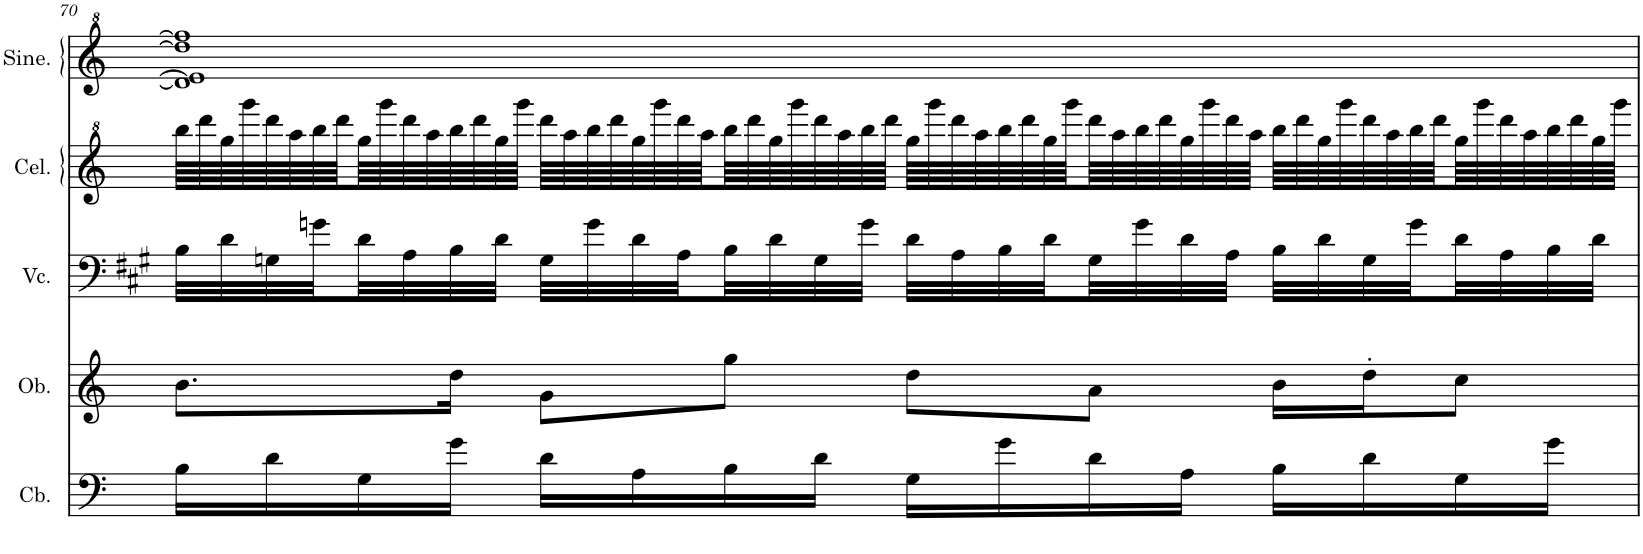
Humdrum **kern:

**kern	**kern	**kern	**kern	**kern
*part5	*part4	*part3	*part2	*part1
*staff5	*staff4	*staff3	*staff2	*staff1
*I"Contrabass	*I"Oboe	*I"Violoncello	*I"Celesta	*I"Sine Synthesiser
*I'Cb.	*I'Ob.	*I'Vc.	*I'Cel.	*I'Sine.
!!LO:PB:g=z
*clefF4	*clefG2	*clefF4	*clefG^2	*clefG^2
*Trd7c12	*	*	*Trd-7c-12	*
*k[]	*k[]	*k[f#c#g#]	*k[]	*k[]
*M4/4	*M4/4	*M4/4	*M4/4	*M4/4
=70	=70	=70	=70	=70
16B\LL	8.b\L	32B\LLL	64bbb\LLLL	1dd] 1ee-] 1ddd] 1fff]
.	.	.	64dddd\	.
.	.	32d\	64ggg\	.
.	.	.	64gggg\	.
16d\	.	32Gn\	64dddd\	.
.	.	.	64aaa\	.
.	.	32gn\	64bbb\	.
.	.	.	64dddd\	.
16G\	.	32d\	64ggg\	.
.	.	.	64gggg\	.
.	.	32A\	64dddd\	.
.	.	.	64aaa\	.
16g\JJ	16dd\Jk	32B\	64bbb\	.
.	.	.	64dddd\	.
.	.	32d\JJJ	64ggg\	.
.	.	.	64gggg\JJJJ	.
16d\LL	8g\L	32G\LLL	64dddd\LLLL	.
.	.	.	64aaa\	.
.	.	32g\	64bbb\	.
.	.	.	64dddd\	.
16A\	.	32d\	64ggg\	.
.	.	.	64gggg\	.
.	.	32A\	64dddd\	.
.	.	.	64aaa\	.
16B\	8gg\J	32B\	64bbb\	.
.	.	.	64dddd\	.
.	.	32d\	64ggg\	.
.	.	.	64gggg\	.
16d\JJ	.	32G\	64dddd\	.
.	.	.	64aaa\	.
.	.	32g\JJJ	64bbb\	.
.	.	.	64dddd\JJJJ	.
16G\LL	8dd\L	32d\LLL	64ggg\LLLL	.
.	.	.	64gggg\	.
.	.	32A\	64dddd\	.
.	.	.	64aaa\	.
16g\	.	32B\	64bbb\	.
.	.	.	64dddd\	.
.	.	32d\	64ggg\	.
.	.	.	64gggg\	.
16d\	8a\J	32G\	64dddd\	.
.	.	.	64aaa\	.
.	.	32g\	64bbb\	.
.	.	.	64dddd\	.
16A\JJ	.	32d\	64ggg\	.
.	.	.	64gggg\	.
.	.	32A\JJJ	64dddd\	.
.	.	.	64aaa\JJJJ	.
16B\LL	16b\LL	32B\LLL	64bbb\LLLL	.
.	.	.	64dddd\	.
.	.	32d\	64ggg\	.
.	.	.	64gggg\	.
16d\	16dd'\J	32G\	64dddd\	.
.	.	.	64aaa\	.
.	.	32g\	64bbb\	.
.	.	.	64dddd\	.
16G\	8cc\J	32d\	64ggg\	.
.	.	.	64gggg\	.
.	.	32A\	64dddd\	.
.	.	.	64aaa\	.
16g\JJ	.	32B\	64bbb\	.
.	.	.	64dddd\	.
.	.	32d\JJJ	64ggg\	.
.	.	.	64gggg\JJJJ	.
=	=	=	=	=
*-	*-	*-	*-	*-
